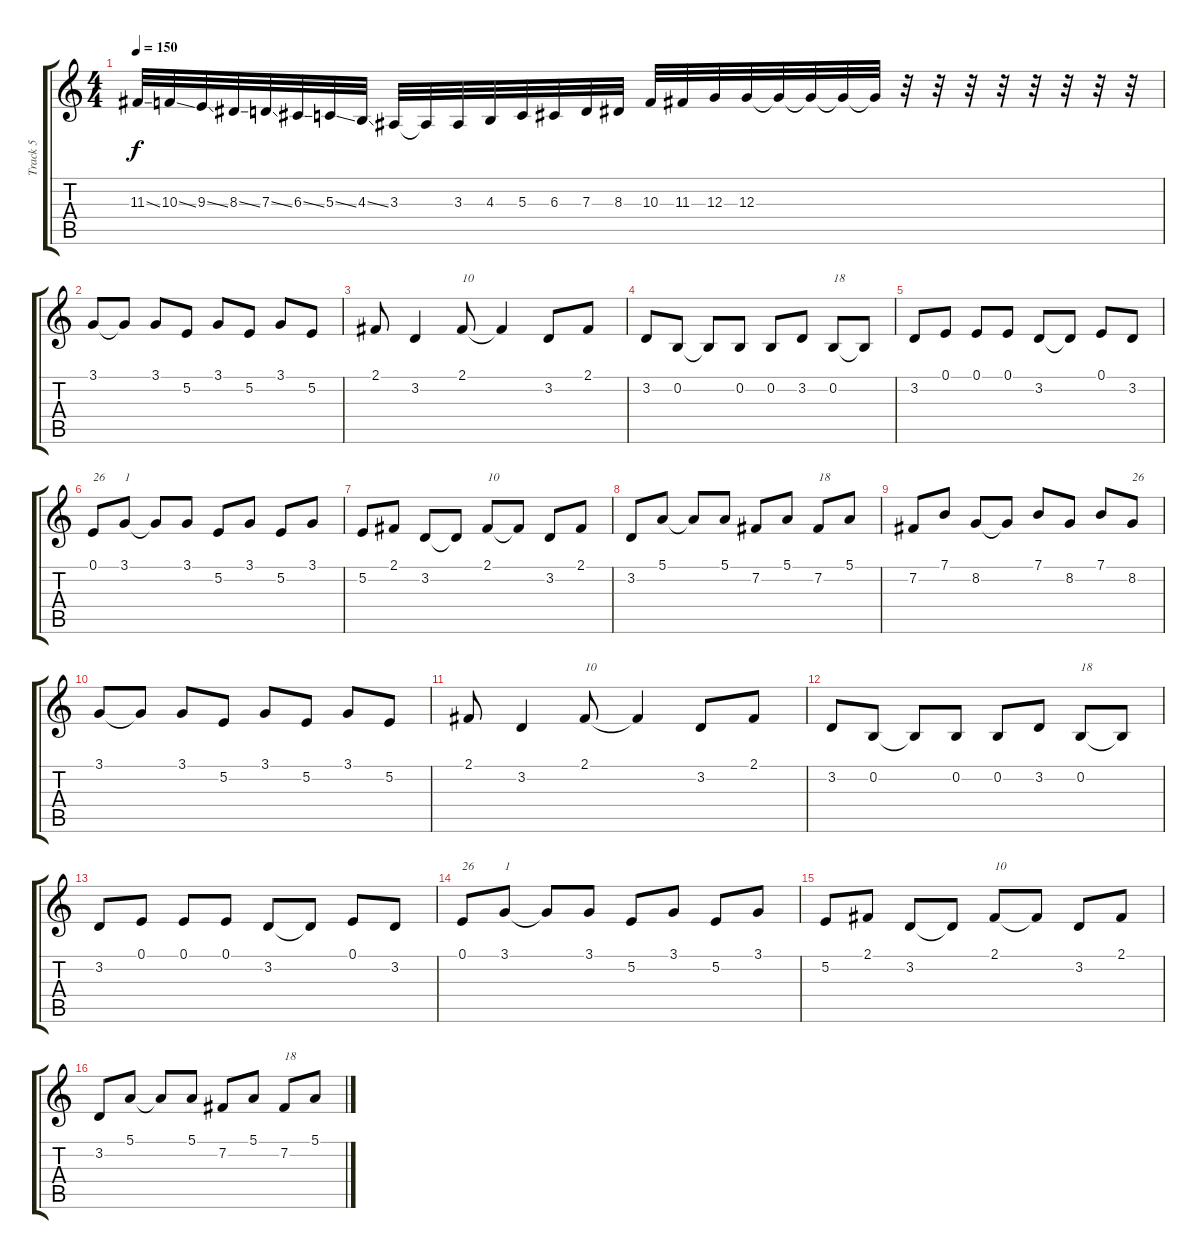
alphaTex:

\track ("Track 5" "Track 5") {instrument whistle}
\staff {score tabs}
\tuning (E4 B3 G3 D3 A2 E2) {hide}
\ts (4 4)
\tempo 150
\clef g2
\ks c
11.3{ss}.32{dy f instrument fx1rain} 10.3{ss}.32 9.3{ss}.32 8.3{ss}.32 7.3{ss}.32 6.3{ss}.32 5.3{ss}.32 4.3{ss}.32 3.3.32 3.3{t}.32 3.3.32 4.3.32 5.3.32 6.3.32 7.3.32 8.3.32 10.3.32 11.3.32 12.3.32 12.3.32 12.3{t}.32 12.3{t}.32 12.3{t}.32 12.3{t}.32 r.32 r.32 r.32 r.32 r.32 r.32 r.32 r.32 |
3.1.8{instrument whistle} 3.1{t}.8 3.1.8 5.2.8 3.1.8 5.2.8 3.1.8 5.2.8 |
2.1.8 3.2.4 2.1.8{txt "10"} 2.1{t}.4 3.2.8 2.1.8 |
3.2.8 0.2.8 0.2{t}.8 0.2.8 0.2.8 3.2.8 0.2.8{txt "18"} 0.2{t}.8 |
3.2.8 0.1.8 0.1.8 0.1.8 3.2.8 3.2{t}.8 0.1.8 3.2.8 |
0.1.8{txt "26"} 3.1.8{txt "1"} 3.1{t}.8 3.1.8 5.2.8 3.1.8 5.2.8 3.1.8 |
5.2.8 2.1.8 3.2.8 3.2{t}.8 2.1.8{txt "10"} 2.1{t}.8 3.2.8 2.1.8 |
3.2.8 5.1.8 5.1{t}.8 5.1.8 7.2.8 5.1.8 7.2.8{txt "18"} 5.1.8 |
7.2.8 7.1.8 8.2.8 8.2{t}.8 7.1.8 8.2.8 7.1.8 8.2.8{txt "26"} |
3.1.8 3.1{t}.8 3.1.8 5.2.8 3.1.8 5.2.8 3.1.8 5.2.8 |
2.1.8 3.2.4 2.1.8{txt "10"} 2.1{t}.4 3.2.8 2.1.8 |
3.2.8 0.2.8 0.2{t}.8 0.2.8 0.2.8 3.2.8 0.2.8{txt "18"} 0.2{t}.8 |
3.2.8 0.1.8 0.1.8 0.1.8 3.2.8 3.2{t}.8 0.1.8 3.2.8 |
0.1.8{txt "26"} 3.1.8{txt "1"} 3.1{t}.8 3.1.8 5.2.8 3.1.8 5.2.8 3.1.8 |
5.2.8 2.1.8 3.2.8 3.2{t}.8 2.1.8{txt "10"} 2.1{t}.8 3.2.8 2.1.8 |
3.2.8 5.1.8 5.1{t}.8 5.1.8 7.2.8 5.1.8 7.2.8{txt "18"} 5.1.8
